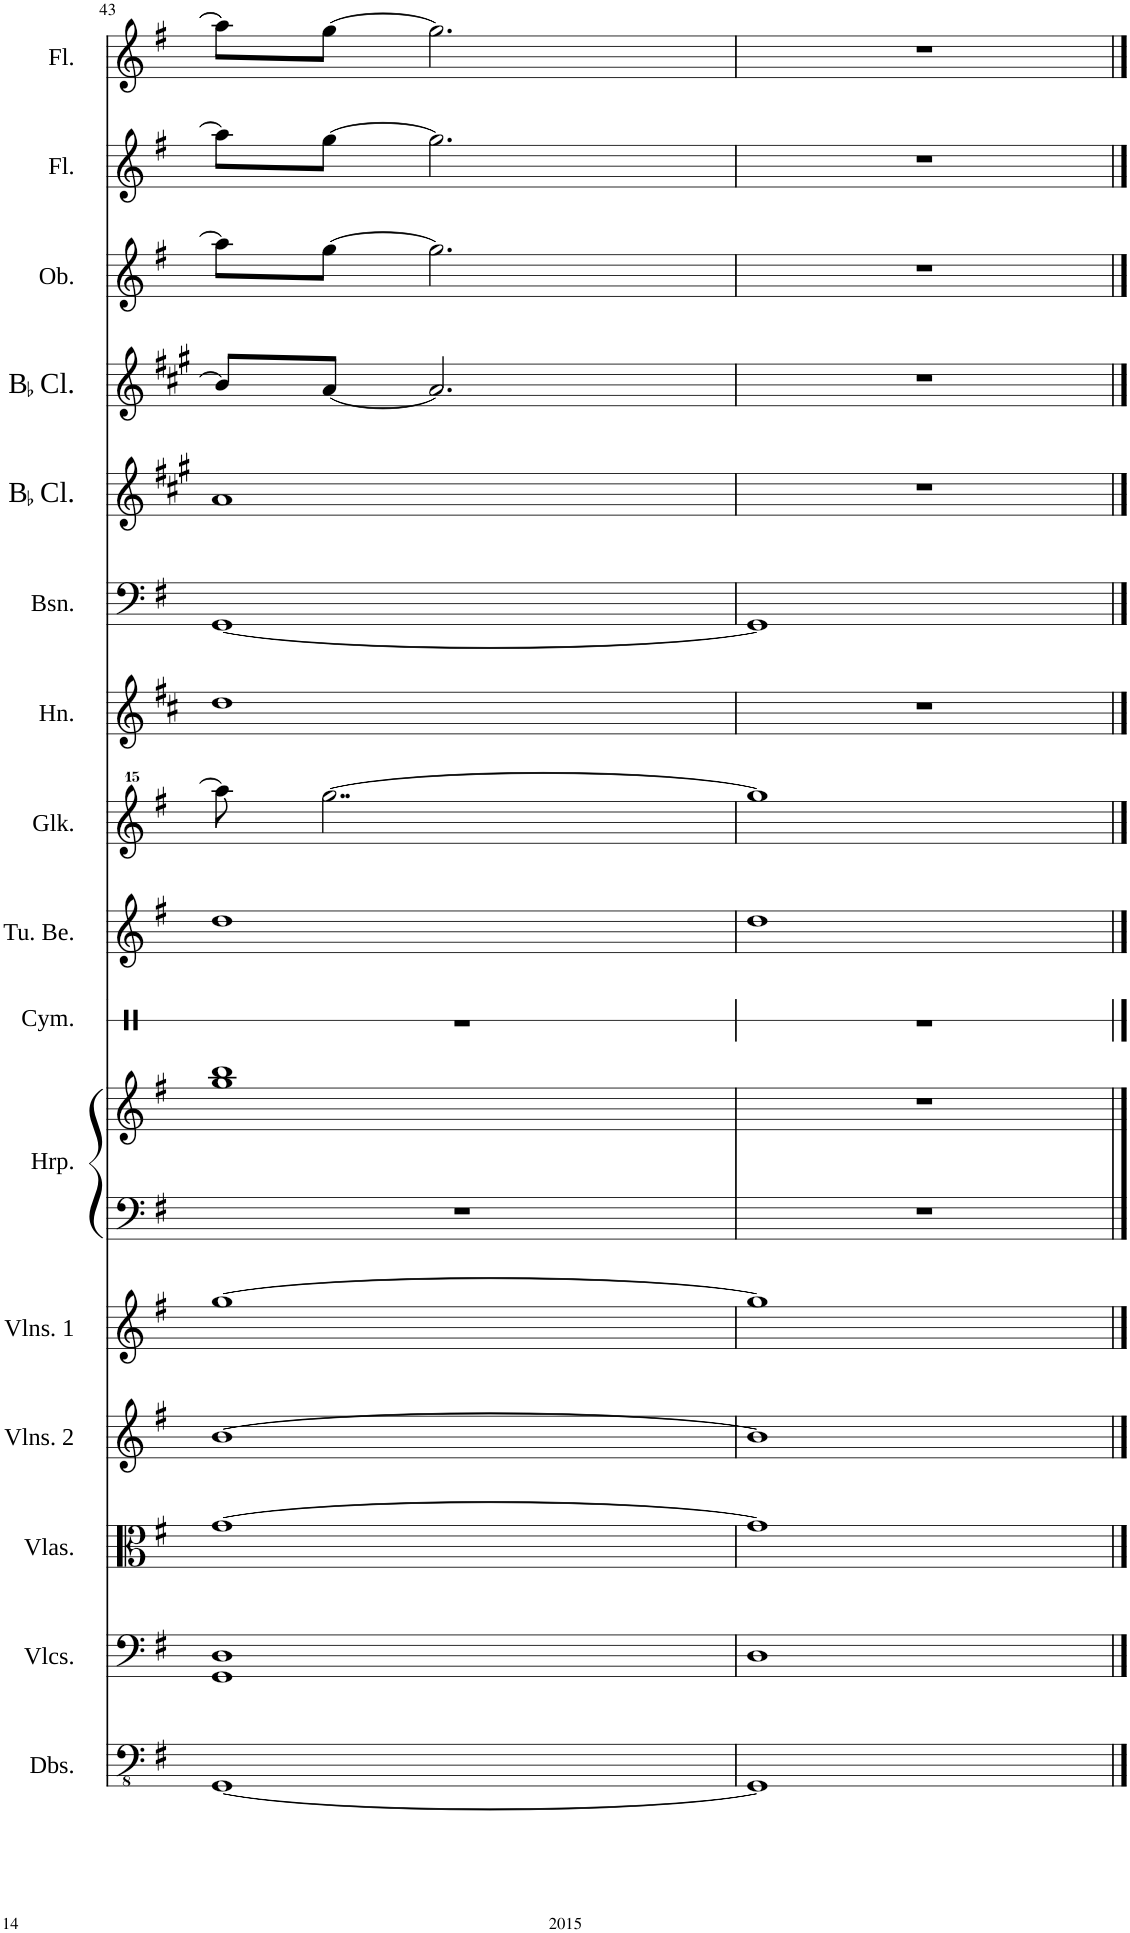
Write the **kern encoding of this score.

**kern	**kern	**kern	**kern	**kern	**kern	**kern	**kern	**kern	**kern	**kern	**kern	**kern	**kern	**kern	**kern	**kern
*part16	*part15	*part14	*part13	*part12	*part11	*part11	*part10	*part9	*part8	*part7	*part6	*part5	*part4	*part3	*part2	*part1
*staff17	*staff16	*staff15	*staff14	*staff13	*staff12	*staff11	*staff10	*staff9	*staff8	*staff7	*staff6	*staff5	*staff4	*staff3	*staff2	*staff1
*I"Double Basses	*I"Violoncellos	*I"Violas	*I"Violins 2	*I"Violins 1	*I"Harp	*	*I"Cymbal	*I"Tubular Bells	*I"Glockenspiel	*I"Horn	*I"Bassoon	*I"BaccidentalFlat Clarinet	*I"BaccidentalFlat Clarinet	*I"Oboe	*I"Flute	*I"Flute
*I'Dbs.	*I'Vlcs.	*I'Vlas.	*I'Vlns. 2	*I'Vlns. 1	*I'Hrp.	*	*I'Cym.	*I'Tu. Be.	*I'Glk.	*I'Hn.	*I'Bsn.	*I'BaccidentalFlat Cl.	*I'BaccidentalFlat Cl.	*I'Ob.	*I'Fl.	*I'Fl.
!!LO:PB:g=z
*clefFv4	*clefF4	*clefC3	*clefG2	*clefG2	*clefF4	*clefG2	*clefX	*clefG2	*clefG^^2	*clefG2	*clefF4	*clefG2	*clefG2	*clefG2	*clefG2	*clefG2
*	*	*	*	*	*	*	*	*	*	*Trd4c7	*	*Trd1c2	*Trd1c2	*	*	*
*k[f#]	*k[f#]	*k[f#]	*k[f#]	*k[f#]	*k[f#]	*k[f#]	*k[]	*k[f#]	*k[f#]	*k[f#c#]	*k[f#]	*k[f#c#g#]	*k[f#c#g#]	*k[f#]	*k[f#]	*k[f#]
*M4/4	*M4/4	*M4/4	*M4/4	*M4/4	*M4/4	*M4/4	*M4/4	*M4/4	*M4/4	*M4/4	*M4/4	*M4/4	*M4/4	*M4/4	*M4/4	*M4/4
=43	=43	=43	=43	=43	=43	=43	=43	=43	=43	=43	=43	=43	=43	=43	=43	=43
[1GGG	1GG 1D	[1g	[1b	[1gg	1r	1gg 1bb	1r	1dd	8aaaa\]	1dd	[1GG	1a	8b/L]	8aa\L]	8aa\L]	8aa\L]
.	.	.	.	.	.	.	.	.	[2..gggg\	.	.	.	[8a/J	[8gg\J	[8gg\J	[8gg\J
.	.	.	.	.	.	.	.	.	.	.	.	.	2.a/]	2.gg\]	2.gg\]	2.gg\]
=44	=44	=44	=44	=44	=44	=44	=44	=44	=44	=44	=44	=44	=44	=44	=44	=44
1GGG]	1D	1g]	1b]	1gg]	1r	1r	1r	1dd	1gggg]	1r	1GG]	1r	1r	1r	1r	1r
==	==	==	==	==	==	==	==	==	==	==	==	==	==	==	==	==
*-	*-	*-	*-	*-	*-	*-	*-	*-	*-	*-	*-	*-	*-	*-	*-	*-
